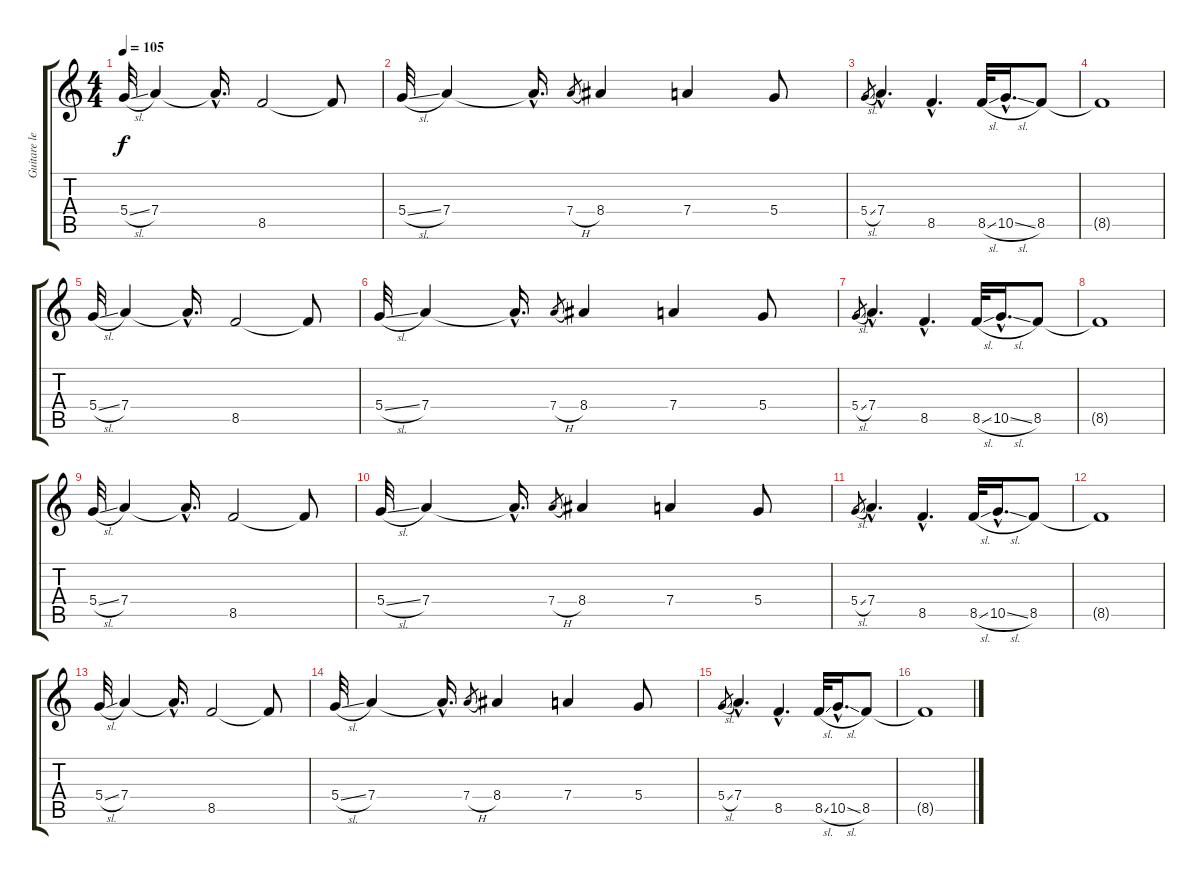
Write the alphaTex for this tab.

\track ("Guitare lead" "Guitare le") {instrument electricguitarclean}
\staff {score tabs}
\tuning (E4 B3 G3 D3 A2 D2) {hide}
\ts (4 4)
\tempo 105
\clef g2
\ks c
5.4{sl}.32{dy f} 7.4.4 7.4{hac t}.16{d} 8.5.2 8.5{t}.8 |
5.4{sl}.32 7.4.4 7.4{hac t}.16{d} 7.4{h}.8{gr} 8.4.4 7.4.4 5.4.8 |
5.4{sl}.8{gr} 7.4{hac}.4{d} 8.5{hac}.4{d} 8.5{sl}.32 10.5{sl hac}.16{d} 8.5.8 |
8.5{t}.1 |
5.4{sl}.32 7.4.4 7.4{hac t}.16{d} 8.5.2 8.5{t}.8 |
5.4{sl}.32 7.4.4 7.4{hac t}.16{d} 7.4{h}.8{gr} 8.4.4 7.4.4 5.4.8 |
5.4{sl}.8{gr} 7.4{hac}.4{d} 8.5{hac}.4{d} 8.5{sl}.32 10.5{sl hac}.16{d} 8.5.8 |
8.5{t}.1 |
5.4{sl}.32 7.4.4 7.4{hac t}.16{d} 8.5.2 8.5{t}.8 |
5.4{sl}.32 7.4.4 7.4{hac t}.16{d} 7.4{h}.8{gr} 8.4.4 7.4.4 5.4.8 |
5.4{sl}.8{gr} 7.4{hac}.4{d} 8.5{hac}.4{d} 8.5{sl}.32 10.5{sl hac}.16{d} 8.5.8 |
8.5{t}.1 |
5.4{sl}.32 7.4.4 7.4{hac t}.16{d} 8.5.2 8.5{t}.8 |
5.4{sl}.32 7.4.4 7.4{hac t}.16{d} 7.4{h}.8{gr} 8.4.4 7.4.4 5.4.8 |
5.4{sl}.8{gr} 7.4{hac}.4{d} 8.5{hac}.4{d} 8.5{sl}.32 10.5{sl hac}.16{d} 8.5.8 |
8.5{t}.1
